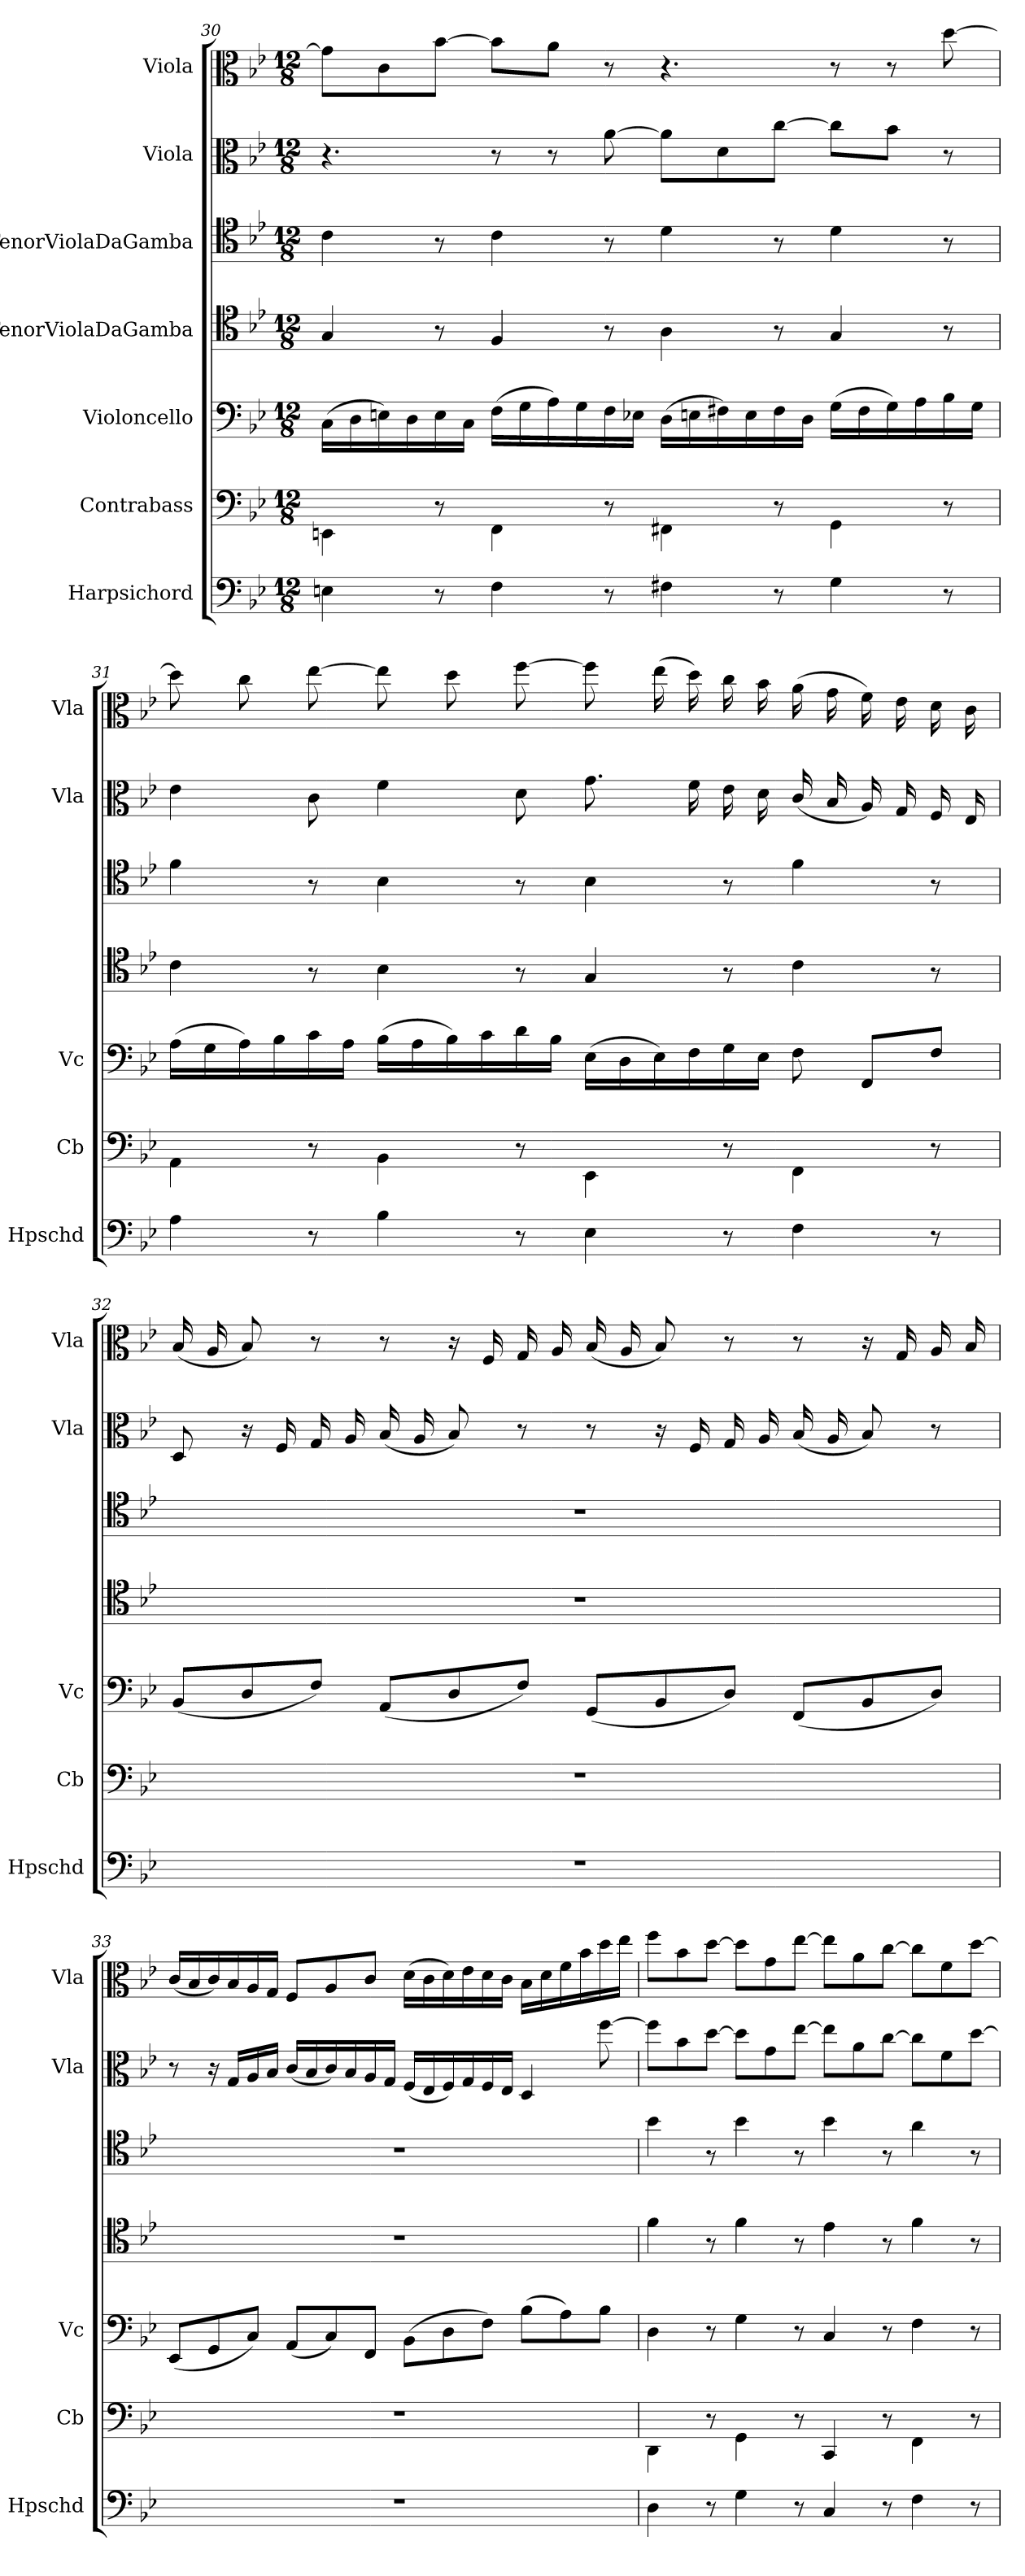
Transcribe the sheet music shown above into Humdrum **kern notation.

**kern	**kern	**kern	**kern	**kern	**kern	**kern
*part7	*part6	*part5	*part4	*part3	*part2	*part1
*staff7	*staff6	*staff5	*staff4	*staff3	*staff2	*staff1
*I"Harpsichord	*I"Contrabass	*I"Violoncello	*I"TenorViolaDaGamba	*I"TenorViolaDaGamba	*I"Viola	*I"Viola
*I'Hpschd	*I'Cb	*I'Vc	*	*	*I'Vla	*I'Vla
*clefF4	*clefF4	*clefF4	*clefC4	*clefC4	*clefC3	*clefC3
*k[b-e-]	*k[b-e-]	*k[b-e-]	*k[b-e-]	*k[b-e-]	*k[b-e-]	*k[b-e-]
*B-:	*B-:	*B-:	*B-:	*B-:	*B-:	*B-:
*M12/8	*M12/8	*M12/8	*M12/8	*M12/8	*M12/8	*M12/8
=30	=30	=30	=30	=30	=30	=30
4En\	4EEn\	(16C\LL	4G/	4c\	4.r	8g\L]
.	.	16D\	.	.	.	.
.	.	16En\)	.	.	.	8c\
.	.	16D\	.	.	.	.
8r	8r	16E\	8r	8r	.	[8b-\J
.	.	16C\JJ	.	.	.	.
4F\	4FF\	(16F\LL	4F/	4c\	8r	8b-\L]
.	.	16G\	.	.	.	.
.	.	16A\)	.	.	8r	8a\J
.	.	16G\	.	.	.	.
8r	8r	16F\	8r	8r	[8a\	8r
.	.	16E-X\JJ	.	.	.	.
4F#X\	4FF#X\	(16D\LL	4A\	4d\	8a\L]	4.r
.	.	16En\	.	.	.	.
.	.	16F#X\)	.	.	8d\	.
.	.	16E\	.	.	.	.
8r	8r	16F#\	8r	8r	[8cc\J	.
.	.	16D\JJ	.	.	.	.
4G\	4GG\	(16G\LL	4G/	4d\	8cc\L]	8r
.	.	16F#\	.	.	.	.
.	.	16G\)	.	.	8b-\J	8r
.	.	16A\	.	.	.	.
8r	8r	16B-\	8r	8r	8r	[8dd\
.	.	16G\JJ	.	.	.	.
=31	=31	=31	=31	=31	=31	=31
4A\	4AA\	(16A\LL	4c\	4f\	4e-\	8dd\]
.	.	16G\	.	.	.	.
.	.	16A\)	.	.	.	8cc\
.	.	16B-\	.	.	.	.
8r	8r	16c\	8r	8r	8c\	[8ee-\
.	.	16A\JJ	.	.	.	.
4B-\	4BB-\	(16B-\LL	4B-\	4B-\	4f\	8ee-\]
.	.	16A\	.	.	.	.
.	.	16B-\)	.	.	.	8dd\
.	.	16c\	.	.	.	.
8r	8r	16d\	8r	8r	8d\	[8ff\
.	.	16B-\JJ	.	.	.	.
4E-\	4EE-\	(16E-\LL	4G/	4B-\	8.g\	8ff\]
.	.	16D\	.	.	.	.
.	.	16E-\)	.	.	.	(16ee-\
.	.	16F\	.	.	16f\	16dd\)
8r	8r	16G\	8r	8r	16e-\	16cc\
.	.	16E-\JJ	.	.	16d\	16b-\
4F\	4FF\	8F\	4c\	4f\	(16c/	(16a\
.	.	.	.	.	16B-/	16g\
.	.	8FF/L	.	.	16A/)	16f\)
.	.	.	.	.	16G/	16e-\
8r	8r	8F/J	8r	8r	16F/	16d\
.	.	.	.	.	16E-/	16c\
=32	=32	=32	=32	=32	=32	=32
1.r	1.r	(8BB-/L	1.r	1.r	8D/	(16B-/
.	.	.	.	.	.	16A/
.	.	8D/	.	.	16r	8B-/)
.	.	.	.	.	16F/	.
.	.	8F/J)	.	.	16G/	8r
.	.	.	.	.	16A/	.
.	.	(8AA/L	.	.	(16B-/	8r
.	.	.	.	.	16A/	.
.	.	8D/	.	.	8B-/)	16r
.	.	.	.	.	.	16F/
.	.	8F/J)	.	.	8r	16G/
.	.	.	.	.	.	16A/
.	.	(8GG/L	.	.	8r	(16B-/
.	.	.	.	.	.	16A/
.	.	8BB-/	.	.	16r	8B-/)
.	.	.	.	.	16F/	.
.	.	8D/J)	.	.	16G/	8r
.	.	.	.	.	16A/	.
.	.	(8FF/L	.	.	(16B-/	8r
.	.	.	.	.	16A/	.
.	.	8BB-/	.	.	8B-/)	16r
.	.	.	.	.	.	16G/
.	.	8D/J)	.	.	8r	16A/
.	.	.	.	.	.	16B-/
=33	=33	=33	=33	=33	=33	=33
1.r	1.r	(8EE-/L	1.r	1.r	8r	(16c/LL
.	.	.	.	.	.	16B-/
.	.	8GG/	.	.	16r	16c/)
.	.	.	.	.	16G/LL	16B-/
.	.	8C/J)	.	.	16A/	16A/
.	.	.	.	.	16B-/JJ	16G/JJ
.	.	(8AA/L	.	.	(16c/LL	8F/L
.	.	.	.	.	16B-/	.
.	.	8C/)	.	.	16c/)	8A/
.	.	.	.	.	16B-/	.
.	.	8FF/J	.	.	16A/	8c/J
.	.	.	.	.	16G/JJ	.
.	.	(8BB-\L	.	.	(16F/LL	(16d\LL
.	.	.	.	.	16E-/	16c\
.	.	8D\	.	.	16F/)	16d\)
.	.	.	.	.	16G/	16e-\
.	.	8F\J)	.	.	16F/	16d\
.	.	.	.	.	16E-/JJ	16c\JJ
.	.	(8B-\L	.	.	4D/	16B-\LL
.	.	.	.	.	.	16d\
.	.	8A\)	.	.	.	16f\
.	.	.	.	.	.	16b-\
.	.	8B-\J	.	.	[8ff\	16dd\
.	.	.	.	.	.	16ee-\JJ
=34	=34	=34	=34	=34	=34	=34
4D\	4DD\	4D\	4f\	4b-\	8ff\L]	8ff\L
.	.	.	.	.	8b-\	8b-\
8r	8r	8r	8r	8r	[8dd\J	[8dd\J
4G\	4GG\	4G\	4f\	4b-\	8dd\L]	8dd\L]
.	.	.	.	.	8g\	8g\
8r	8r	8r	8r	8r	[8ee-\J	[8ee-\J
4C/	4CC/	4C/	4e-\	4b-\	8ee-\L]	8ee-\L]
.	.	.	.	.	8a\	8a\
8r	8r	8r	8r	8r	[8cc\J	[8cc\J
4F\	4FF\	4F\	4f\	4a\	8cc\L]	8cc\L]
.	.	.	.	.	8f\	8f\
8r	8r	8r	8r	8r	[8dd\J	[8dd\J
=	=	=	=	=	=	=
*-	*-	*-	*-	*-	*-	*-
